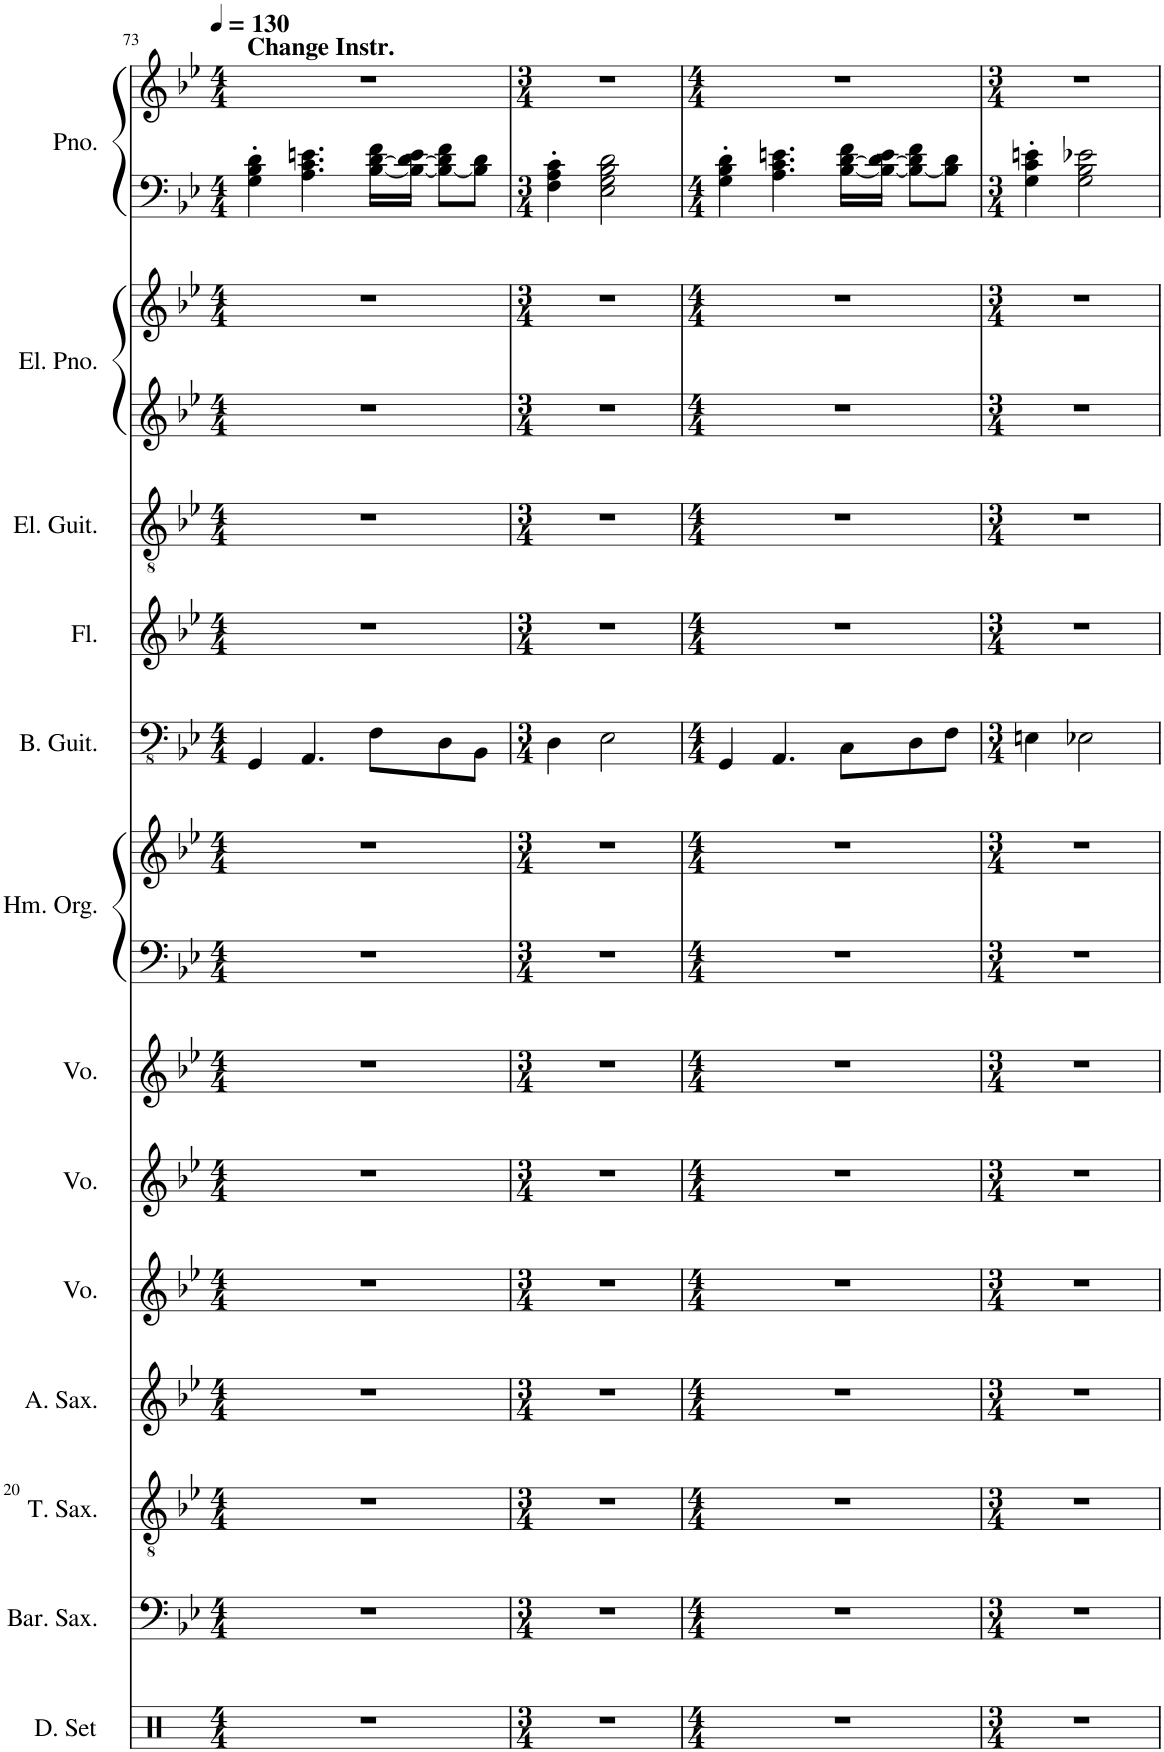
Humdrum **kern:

**kern	**kern	**kern	**kern	**kern	**kern	**kern	**kern	**kern	**kern	**kern	**kern	**kern	**kern	**kern	**kern
*part13	*part12	*part11	*part10	*part9	*part8	*part7	*part6	*part6	*part5	*part4	*part3	*part2	*part2	*part1	*part1
*staff16	*staff15	*staff14	*staff13	*staff12	*staff11	*staff10	*staff9	*staff8	*staff7	*staff6	*staff5	*staff4	*staff3	*staff2	*staff1
*I"Drumset	*I"Baritone Saxophone	*I"Tenor Saxophone	*I"Alto Saxophone	*I"Voice	*I"Voice	*I"Voice	*I"Hammond Organ	*	*I"Bass Guitar	*I"Flute	*I"Electric Guitar	*I"Electric Piano	*	*I"Piano	*
*I'D. Set	*I'Bar. Sax.	*I'T. Sax.	*I'A. Sax.	*I'Vo.	*I'Vo.	*I'Vo.	*I'Hm. Org.	*	*I'B. Guit.	*I'Fl.	*I'El. Guit.	*I'El. Pno.	*	*I'Pno.	*
!!LO:PB:g=z
*clefX	*clefF4	*clefGv2	*clefG2	*clefG2	*clefG2	*clefG2	*clefF4	*clefG2	*clefFv4	*clefG2	*clefGv2	*clefG2	*clefG2	*clefF4	*clefG2
*	*ITrd12c21	*ITrd8c14	*ITrd5c9	*	*	*	*	*	*	*	*	*	*	*	*
*k[]	*k[b-e-]	*k[b-e-]	*k[b-e-]	*k[b-e-]	*k[b-e-]	*k[b-e-]	*k[b-e-]	*k[b-e-]	*k[b-e-]	*k[b-e-]	*k[b-e-]	*k[b-e-]	*k[b-e-]	*k[b-e-]	*k[b-e-]
*M4/4	*M4/4	*M4/4	*M4/4	*M4/4	*M4/4	*M4/4	*M4/4	*M4/4	*M4/4	*M4/4	*M4/4	*M4/4	*M4/4	*M4/4	*M4/4
*MM130	*MM130	*MM130	*MM130	*MM130	*MM130	*MM130	*MM130	*MM130	*MM130	*MM130	*MM130	*MM130	*MM130	*MM130	*MM130
=73	=73	=73	=73	=73	=73	=73	=73	=73	=73	=73	=73	=73	=73	=73	=73
!	!	!	!	!	!	!	!	!	!	!	!	!	!	!	!LO:TX:a:B:t=Change Instr.
1r	1r	1r	1r	1r	1r	1r	1r	1r	4GGG/	1r	1r	1r	1r	4G\' 4B-\' 4d\'	1r
.	.	.	.	.	.	.	.	.	4.AAA/	.	.	.	.	4.A\ 4.c\ 4.en\	.
.	.	.	.	.	.	.	.	.	8FF\L	.	.	.	.	[16B-\ [16d\ 16f\LL	.
.	.	.	.	.	.	.	.	.	.	.	.	.	.	16B-\_ 16d\_ 16e\JJ	.
.	.	.	.	.	.	.	.	.	8DD\	.	.	.	.	8B-\_ 8d\] 8f\L	.
.	.	.	.	.	.	.	.	.	8BBB-\J	.	.	.	.	8B-\] 8d\J	.
=74	=74	=74	=74	=74	=74	=74	=74	=74	=74	=74	=74	=74	=74	=74	=74
*M3/4	*M3/4	*M3/4	*M3/4	*M3/4	*M3/4	*M3/4	*M3/4	*M3/4	*M3/4	*M3/4	*M3/4	*M3/4	*M3/4	*M3/4	*M3/4
2.r	2.r	2.r	2.r	2.r	2.r	2.r	2.r	2.r	4DD\	2.r	2.r	2.r	2.r	4F\' 4A\' 4c\'	2.r
.	.	.	.	.	.	.	.	.	2EE-\	.	.	.	.	2E-\ 2G\ 2B-\ 2d\	.
=75	=75	=75	=75	=75	=75	=75	=75	=75	=75	=75	=75	=75	=75	=75	=75
*M4/4	*M4/4	*M4/4	*M4/4	*M4/4	*M4/4	*M4/4	*M4/4	*M4/4	*M4/4	*M4/4	*M4/4	*M4/4	*M4/4	*M4/4	*M4/4
1r	1r	1r	1r	1r	1r	1r	1r	1r	4GGG/	1r	1r	1r	1r	4G\' 4B-\' 4d\'	1r
.	.	.	.	.	.	.	.	.	4.AAA/	.	.	.	.	4.A\ 4.c\ 4.en\	.
.	.	.	.	.	.	.	.	.	8CC\L	.	.	.	.	[16B-\ [16d\ 16f\LL	.
.	.	.	.	.	.	.	.	.	.	.	.	.	.	16B-\_ 16d\_ 16e\JJ	.
.	.	.	.	.	.	.	.	.	8DD\	.	.	.	.	8B-\_ 8d\] 8f\L	.
.	.	.	.	.	.	.	.	.	8FF\J	.	.	.	.	8B-\] 8d\J	.
=76	=76	=76	=76	=76	=76	=76	=76	=76	=76	=76	=76	=76	=76	=76	=76
*M3/4	*M3/4	*M3/4	*M3/4	*M3/4	*M3/4	*M3/4	*M3/4	*M3/4	*M3/4	*M3/4	*M3/4	*M3/4	*M3/4	*M3/4	*M3/4
2.r	2.r	2.r	2.r	2.r	2.r	2.r	2.r	2.r	4EEn\	2.r	2.r	2.r	2.r	4G\' 4c\' 4en\'	2.r
.	.	.	.	.	.	.	.	.	2EE-X\	.	.	.	.	2G\ 2B-\ 2e-X\	.
=	=	=	=	=	=	=	=	=	=	=	=	=	=	=	=
*-	*-	*-	*-	*-	*-	*-	*-	*-	*-	*-	*-	*-	*-	*-	*-
